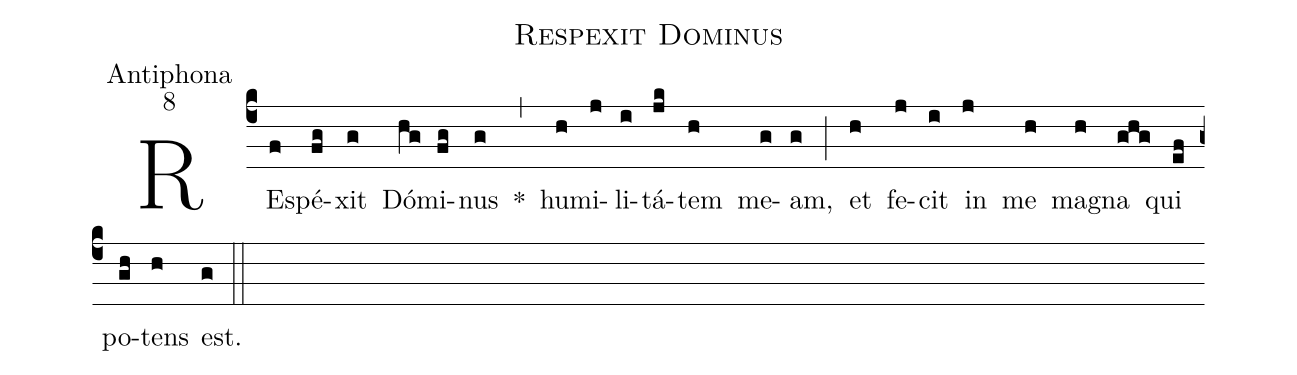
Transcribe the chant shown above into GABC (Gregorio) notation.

name:Respexit Dominus;
office-part:Antiphona;
mode:8;
%%
(c4)RE(f)spé(fg)xit(g) Dó(hg)mi(fg)nus(g) *(,) hu(h)mi(j)li(i)tá(jk)tem(h) me(g)am,(g) (;) et(h) fe(j)cit(i) in(j) me(h) ma(h)gna(ghg) qui(ef) po(gh)tens(h) est.(g) (::)
